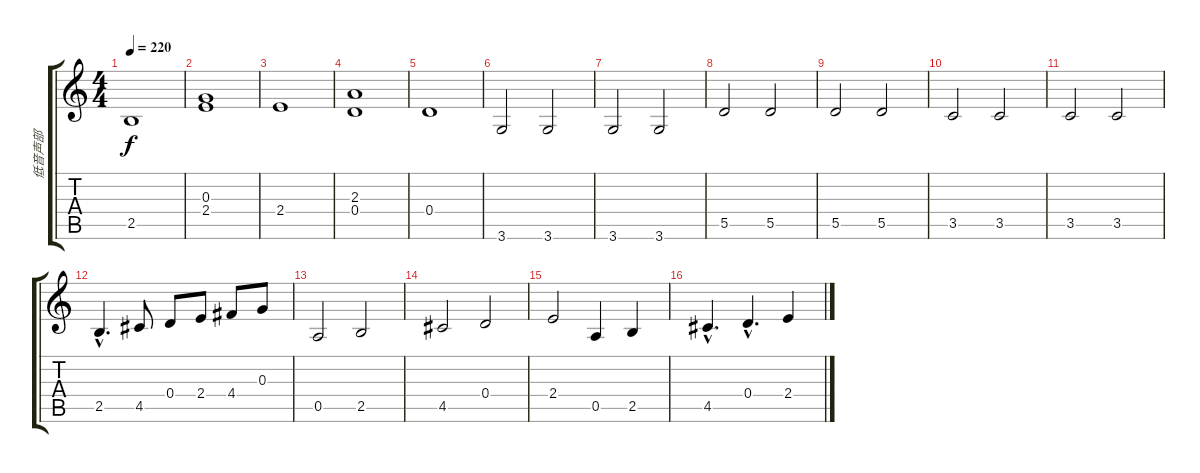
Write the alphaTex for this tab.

\track ("低音声部" "低音声部") {instrument acousticguitarnylon}
\staff {score tabs}
\tuning (E4 B3 G3 D3 A2 E2) {hide}
\ts (4 4)
\tempo 220
\clef g2
\ks c
2.5.1{dy f} |
(0.3 2.4).1 |
2.4.1 |
(2.3 0.4).1 |
0.4.1 |
3.6.2 3.6.2 |
3.6.2 3.6.2 |
5.5.2 5.5.2 |
5.5.2 5.5.2 |
3.5.2 3.5.2 |
3.5.2 3.5.2 |
2.5{hac}.4{d} 4.5.8 0.4.8 2.4.8 4.4.8 0.3.8 |
0.5.2 2.5.2 |
4.5.2 0.4.2 |
2.4.2 0.5.4 2.5.4 |
4.5{hac}.4{d} 0.4{hac}.4{d} 2.4.4
